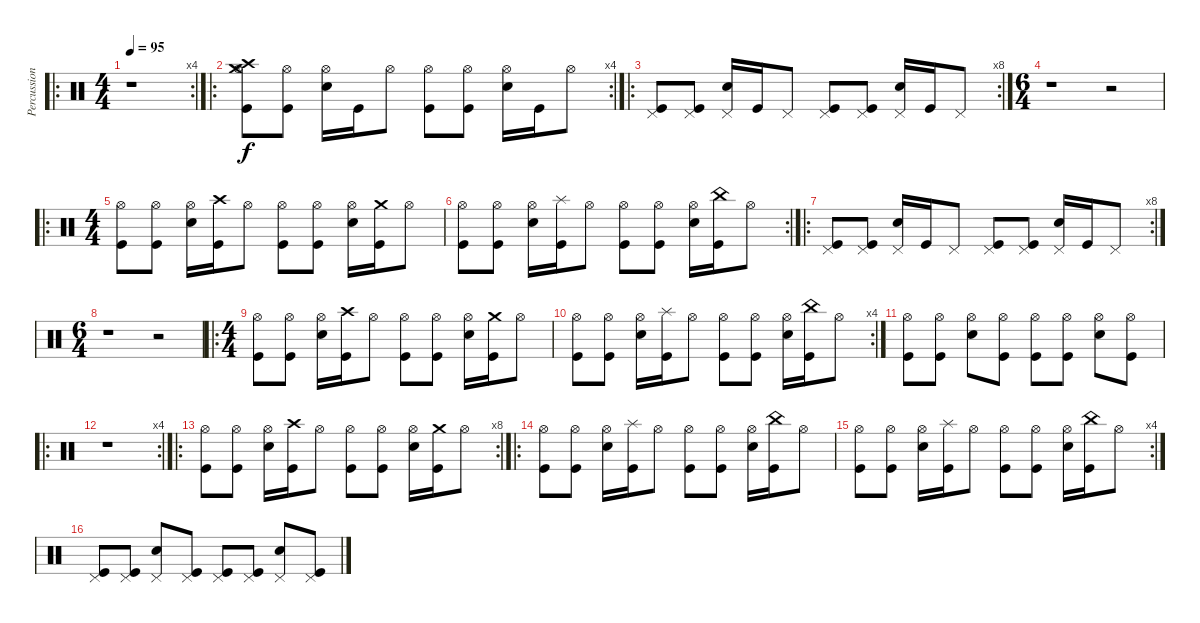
\track ("Percussion" "Percussion") {instrument percussion}
\staff {score}
\articulation defaults
\ro
\rc 4
\ts (4 4)
\tempo 95
\clef neutral
\ks c
r.1{dy f} |
\ro
\rc 4
("Hi-Hat (open)" "Kick (hit)" "Crash high (hit)" "Crash medium (hit)").8 ("Hi-Hat (open)" "Kick (hit)").8 ("Hi-Hat (open)" "Snare (hit) 2").16 "Kick (hit)".16 "Hi-Hat (open)".8 ("Hi-Hat (open)" "Kick (hit)").8 ("Hi-Hat (open)" "Kick (hit)").8 ("Hi-Hat (open)" "Snare (hit) 2").16 "Kick (hit)".16 "Hi-Hat (open)".8 |
\ro
\rc 8
("Pedal Hi-Hat (hit)" "Kick (hit)").8 ("Pedal Hi-Hat (hit)" "Kick (hit)").8 ("Pedal Hi-Hat (hit)" "Snare (hit) 2").16 "Kick (hit)".16 "Pedal Hi-Hat (hit)".8 ("Pedal Hi-Hat (hit)" "Kick (hit)").8 ("Pedal Hi-Hat (hit)" "Kick (hit)").8 ("Pedal Hi-Hat (hit)" "Snare (hit) 2").16 "Kick (hit)".16 "Pedal Hi-Hat (hit)".8 |
\ts (6 4)
r.1 r.2 |
\ro
\ts (4 4)
("Hi-Hat (open)" "Kick (hit)").8 ("Hi-Hat (open)" "Kick (hit)").8 ("Hi-Hat (open)" "Snare (hit) 2").16 ("Crash high (hit)" "Kick (hit)").16 "Hi-Hat (open)".8 ("Hi-Hat (open)" "Kick (hit)").8 ("Hi-Hat (open)" "Kick (hit)").8 ("Hi-Hat (open)" "Snare (hit) 2").16 ("Crash medium (hit)" "Kick (hit)").16 "Hi-Hat (open)".8 |
\rc 2
("Hi-Hat (open)" "Kick (hit)").8 ("Hi-Hat (open)" "Kick (hit)").8 ("Hi-Hat (open)" "Snare (hit) 2").16 ("Splash (hit)" "Kick (hit)").16 "Hi-Hat (open)".8 ("Hi-Hat (open)" "Kick (hit)").8 ("Hi-Hat (open)" "Kick (hit)").8 ("Hi-Hat (open)" "Snare (hit) 2").16 ("China (hit)" "Kick (hit)").16 "Hi-Hat (open)".8 |
\ro
\rc 8
("Pedal Hi-Hat (hit)" "Kick (hit)").8 ("Pedal Hi-Hat (hit)" "Kick (hit)").8 ("Pedal Hi-Hat (hit)" "Snare (hit) 2").16 "Kick (hit)".16 "Pedal Hi-Hat (hit)".8 ("Pedal Hi-Hat (hit)" "Kick (hit)").8 ("Pedal Hi-Hat (hit)" "Kick (hit)").8 ("Pedal Hi-Hat (hit)" "Snare (hit) 2").16 "Kick (hit)".16 "Pedal Hi-Hat (hit)".8 |
\ts (6 4)
r.1 r.2 |
\ro
\ts (4 4)
("Hi-Hat (open)" "Kick (hit)").8 ("Hi-Hat (open)" "Kick (hit)").8 ("Hi-Hat (open)" "Snare (hit) 2").16 ("Crash high (hit)" "Kick (hit)").16 "Hi-Hat (open)".8 ("Hi-Hat (open)" "Kick (hit)").8 ("Hi-Hat (open)" "Kick (hit)").8 ("Hi-Hat (open)" "Snare (hit) 2").16 ("Crash medium (hit)" "Kick (hit)").16 "Hi-Hat (open)".8 |
\rc 4
("Hi-Hat (open)" "Kick (hit)").8 ("Hi-Hat (open)" "Kick (hit)").8 ("Hi-Hat (open)" "Snare (hit) 2").16 ("Splash (hit)" "Kick (hit)").16 "Hi-Hat (open)".8 ("Hi-Hat (open)" "Kick (hit)").8 ("Hi-Hat (open)" "Kick (hit)").8 ("Hi-Hat (open)" "Snare (hit) 2").16 ("China (hit)" "Kick (hit)").16 "Hi-Hat (open)".8 |
("Hi-Hat (open)" "Kick (hit)").8 ("Hi-Hat (open)" "Kick (hit)").8 ("Hi-Hat (open)" "Snare (hit) 2").8 ("Hi-Hat (open)" "Kick (hit)").8 ("Hi-Hat (open)" "Kick (hit)").8 ("Hi-Hat (open)" "Kick (hit)").8 ("Hi-Hat (open)" "Snare (hit) 2").8 ("Hi-Hat (open)" "Kick (hit)").8 |
\ro
\rc 4
r.1 |
\ro
\rc 8
("Hi-Hat (open)" "Kick (hit)").8 ("Hi-Hat (open)" "Kick (hit)").8 ("Hi-Hat (open)" "Snare (hit) 2").16 ("Crash high (hit)" "Kick (hit)").16 "Hi-Hat (open)".8 ("Hi-Hat (open)" "Kick (hit)").8 ("Hi-Hat (open)" "Kick (hit)").8 ("Hi-Hat (open)" "Snare (hit) 2").16 ("Crash medium (hit)" "Kick (hit)").16 "Hi-Hat (open)".8 |
\ro
("Hi-Hat (open)" "Kick (hit)").8 ("Hi-Hat (open)" "Kick (hit)").8 ("Hi-Hat (open)" "Snare (hit) 2").16 ("Splash (hit)" "Kick (hit)").16 "Hi-Hat (open)".8 ("Hi-Hat (open)" "Kick (hit)").8 ("Hi-Hat (open)" "Kick (hit)").8 ("Hi-Hat (open)" "Snare (hit) 2").16 ("China (hit)" "Kick (hit)").16 "Hi-Hat (open)".8 |
\rc 4
("Hi-Hat (open)" "Kick (hit)").8 ("Hi-Hat (open)" "Kick (hit)").8 ("Hi-Hat (open)" "Snare (hit) 2").16 ("Splash (hit)" "Kick (hit)").16 "Hi-Hat (open)".8 ("Hi-Hat (open)" "Kick (hit)").8 ("Hi-Hat (open)" "Kick (hit)").8 ("Hi-Hat (open)" "Snare (hit) 2").16 ("China (hit)" "Kick (hit)").16 "Hi-Hat (open)".8 |
("Pedal Hi-Hat (hit)" "Kick (hit)").8 ("Pedal Hi-Hat (hit)" "Kick (hit)").8 ("Pedal Hi-Hat (hit)" "Snare (hit) 2").8 ("Pedal Hi-Hat (hit)" "Kick (hit)").8 ("Pedal Hi-Hat (hit)" "Kick (hit)").8 ("Pedal Hi-Hat (hit)" "Kick (hit)").8 ("Pedal Hi-Hat (hit)" "Snare (hit) 2").8 ("Pedal Hi-Hat (hit)" "Kick (hit)").8
